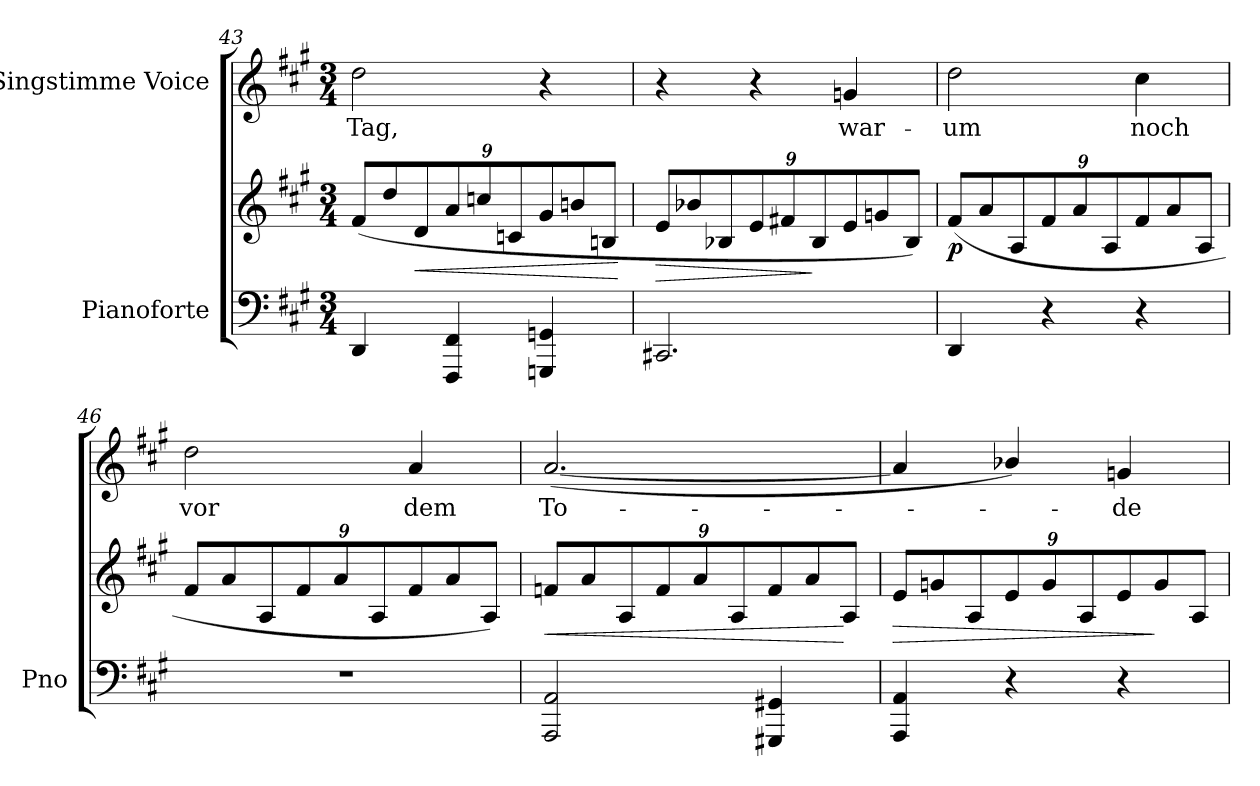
**kern	**kern	**dynam	**kern	**text
*part2	*part2	*part2	*part1	*part1
*staff3	*staff2	*staff2/3	*staff1	*staff1
*I"Pianoforte	*	*	*I"Singstimme Voice	*
*I'Pno	*	*	*	*
*clefF4	*clefG2	*	*clefG2	*
*k[f#c#g#]	*k[f#c#g#]	*	*k[f#c#g#]	*
*M3/4	*M3/4	*	*M3/4	*
*	*Xbrackettup	*	*	*
=43	=43	=43	=43	=43
!	!	!	!	!LO:LY:b
4DD/	(<12f#/L	.	2dd\	Tag,
.	12dd/	.	.	.
!	!	!LO:HP:b	!	!
.	12d/	<	.	.
4FFF#/ 4FF#/	12a/	.	.	.
.	12ccn/	.	.	.
.	12cn/	.	.	.
4GGGn/ 4GGn/	12g#/	.	4r	.
.	12bn/	.	.	.
.	12Bn/J	.	.	.
.	.	[	.	.
=44	=44	=44	=44	=44
!	!	!LO:HP:b	!	!
2.CC#X/	12e/L	>	4r	.
.	12b-X/	.	.	.
.	12B-X/	.	.	.
.	12e/	.	4r	.
.	12f#X/	.	.	.
.	12B-/	]	.	.
!	!	!	!	!LO:LY:b
.	12e/	.	4gn/	war-
.	12gni/	.	.	.
.	12B-/J)	.	.	.
!!LO:LB:g=z
=45	=45	=45	=45	=45
!	!	!LO:DY:b	!	!LO:LY:b
4DD/	(<12f#/L	p	2dd\	-um
.	12a/	.	.	.
.	12A/	.	.	.
4r	12f#/	.	.	.
.	12a/	.	.	.
.	12A/	.	.	.
!	!	!	!	!LO:LY:b
4r	12f#/	.	4cc#\	noch
.	12a/	.	.	.
.	12A/J	.	.	.
=46	=46	=46	=46	=46
!	!	!	!	!LO:LY:b
2.r	12f#/L	.	2dd\	vor
.	12a/	.	.	.
.	12A/	.	.	.
.	12f#/	.	.	.
.	12a/	.	.	.
.	12A/	.	.	.
!	!	!	!	!LO:LY:b
.	12f#/	.	4a/	dem
.	12a/	.	.	.
.	12A/J)	.	.	.
=47	=47	=47	=47	=47
!	!	!LO:HP:b	!	!LO:LY:b
2AAA/ 2AA/	12fn/L	<	(<[2.a/	To-
.	12a/	.	.	.
.	12A/	.	.	.
.	12f/	.	.	.
.	12a/	.	.	.
.	12A/	.	.	.
4GGG#X/ 4GG#X/	12f/	.	.	.
.	12a/	.	.	.
.	12A/J	[	.	.
=48	=48	=48	=48	=48
!	!	!LO:HP:b	!	!
4AAA/ 4AA/	12e/L	>	4a/]	.
.	12gn/	.	.	.
.	12A/	.	.	.
4r	12e/	.	4b-X/)	.
.	12g/	.	.	.
.	12A/	.	.	.
!	!	!	!	!LO:LY:b
4r	12e/	.	4gn/	-de
.	12g/	]	.	.
.	12A/J	.	.	.
=	=	=	=	=
*-	*-	*-	*-	*-
